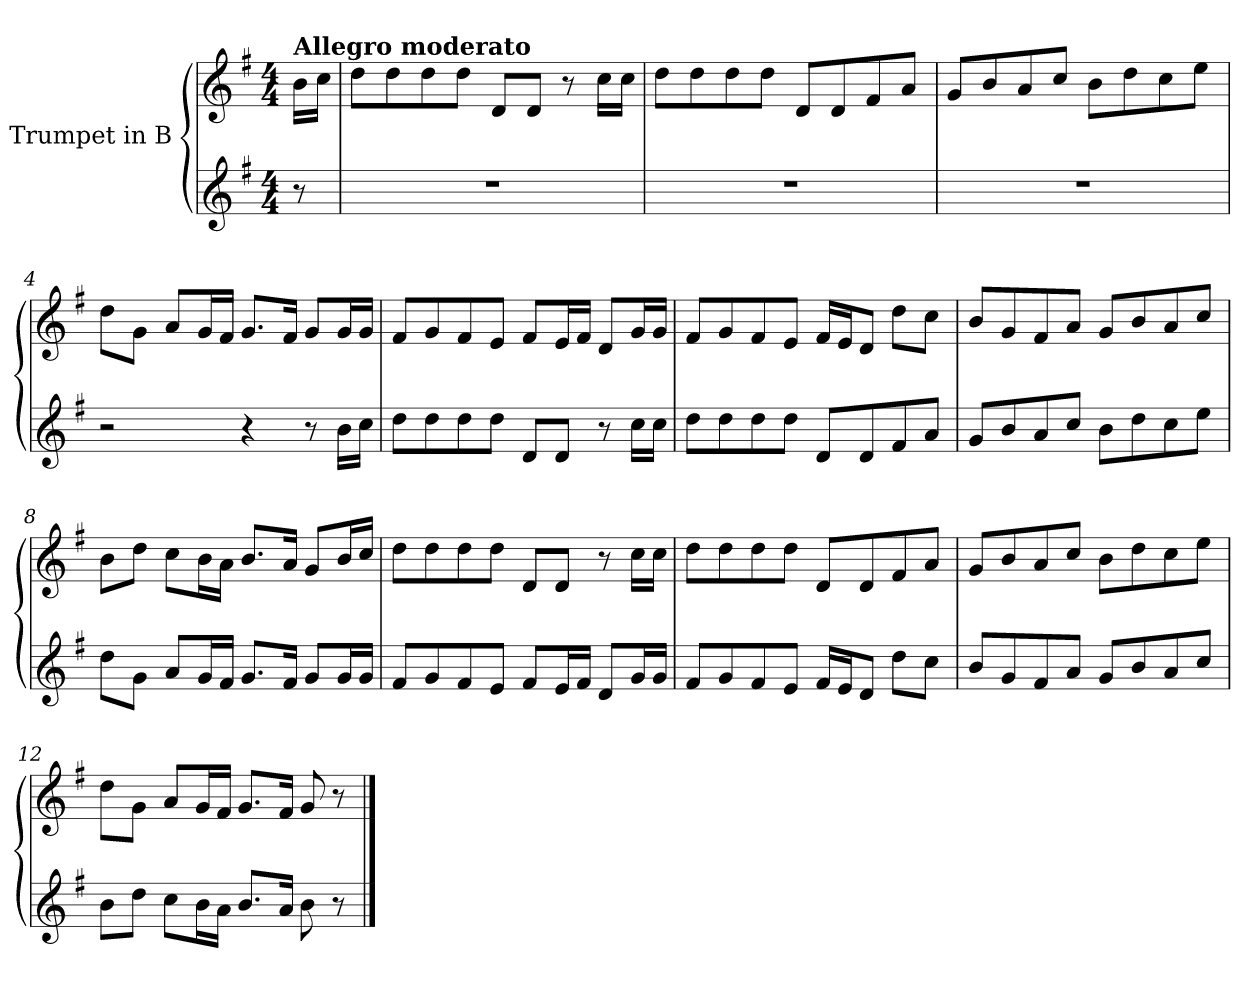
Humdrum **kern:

**kern	**kern
*part2	*part1
*staff2	*staff1
*I"Trumpet in Bb 2	*I"Trumpet in Bb 1
*clefG2	*clefG2
*ITrd1c2	*ITrd1c2
*k[b-]	*k[b-]
*F:	*F:
*M4/4	*M4/4
=	=
!	!LO:TX:a:B:t=Allegro moderato
8r	16a\LL
.	16b-\JJ
=1	=1
1r	8cc\L
.	8cc\
.	8cc\
.	8cc\J
.	8c/L
.	8c/J
.	8r
.	16b-\LL
.	16b-\JJ
=2	=2
1r	8cc\L
.	8cc\
.	8cc\
.	8cc\J
.	8c/L
.	8c/
.	8e/
.	8g/J
=3	=3
1r	8f/L
.	8a/
.	8g/
.	8b-/J
.	8a\L
.	8cc\
.	8b-\
.	8dd\J
=4	=4
2r	8cc\L
.	8f\J
.	8g/L
.	16f/L
.	16e/JJ
4r	8.f/L
.	16e/Jk
8r	8f/L
16a\LL	16f/L
16b-\JJ	16f/JJ
!!LO:LB:g=z
=5	=5
8cc\L	8e/L
8cc\	8f/
8cc\	8e/
8cc\J	8d/J
8c/L	8e/L
8c/J	16d/L
.	16e/JJ
8r	8c/L
16b-\LL	16f/L
16b-\JJ	16f/JJ
=6	=6
8cc\L	8e/L
8cc\	8f/
8cc\	8e/
8cc\J	8d/J
8c/L	16e/LL
.	16d/J
8c/	8c/J
8e/	8cc\L
8g/J	8b-\J
=7	=7
8f/L	8a/L
8a/	8f/
8g/	8e/
8b-/J	8g/J
8a\L	8f/L
8cc\	8a/
8b-\	8g/
8dd\J	8b-/J
=8	=8
8cc\L	8a\L
8f\J	8cc\J
8g/L	8b-\L
16f/L	16a\L
16e/JJ	16g\JJ
8.f/L	8.a/L
16e/Jk	16g/Jk
8f/L	8f/L
16f/L	16a/L
16f/JJ	16b-/JJ
!!LO:LB:g=z
=9	=9
8e/L	8cc\L
8f/	8cc\
8e/	8cc\
8d/J	8cc\J
8e/L	8c/L
16d/L	8c/J
16e/JJ	.
8c/L	8r
16f/L	16b-\LL
16f/JJ	16b-\JJ
=10	=10
8e/L	8cc\L
8f/	8cc\
8e/	8cc\
8d/J	8cc\J
16e/LL	8c/L
16d/J	.
8c/J	8c/
8cc\L	8e/
8b-\J	8g/J
=11	=11
8a/L	8f/L
8f/	8a/
8e/	8g/
8g/J	8b-/J
8f/L	8a\L
8a/	8cc\
8g/	8b-\
8b-/J	8dd\J
=12	=12
8a\L	8cc\L
8cc\J	8f\J
8b-\L	8g/L
16a\L	16f/L
16g\JJ	16e/JJ
8.a/L	8.f/L
16g/Jk	16e/Jk
8a\	8f/
8r	8r
==	==
*-	*-
